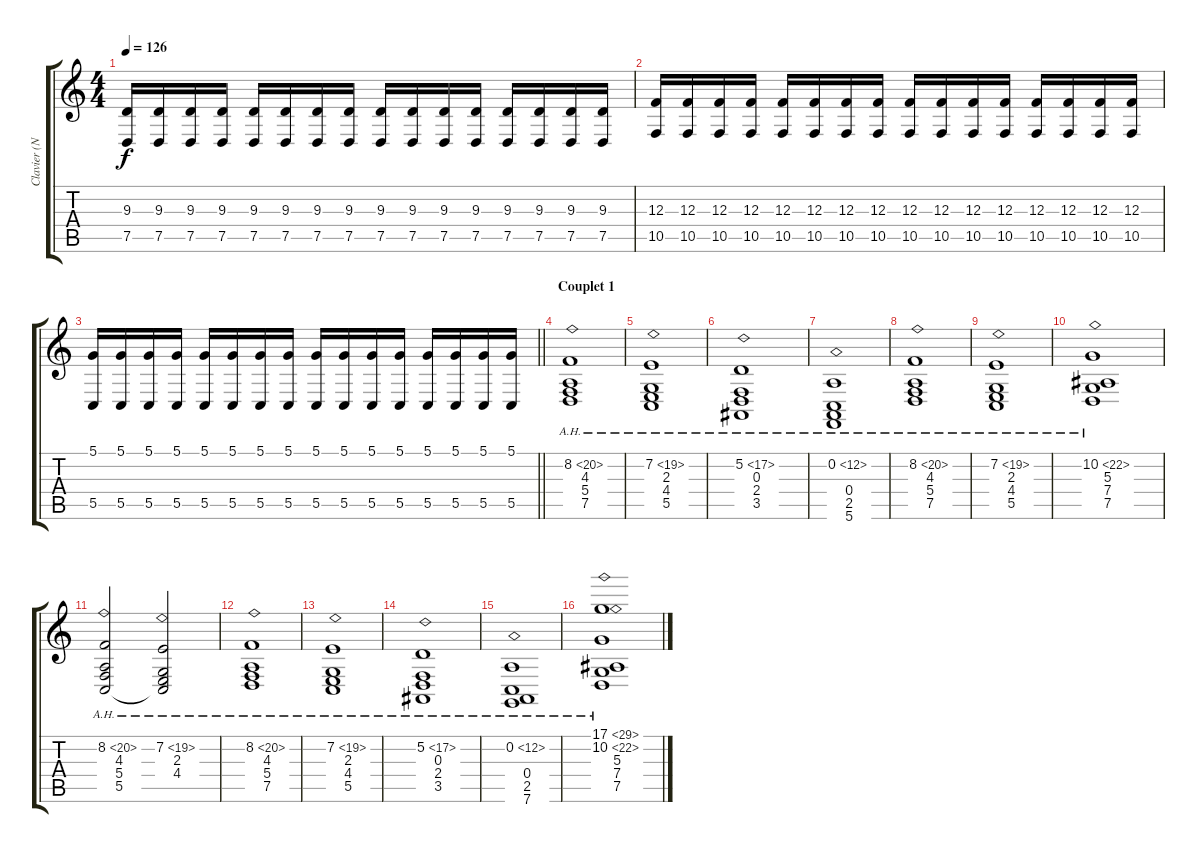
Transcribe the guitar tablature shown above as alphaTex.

\track ("Clavier (N Strings)" "Clavier (N") {instrument stringensemble1}
\staff {score tabs}
\tuning (D4 A3 F3 C3 G2 C2) {hide}
\ts (4 4)
\tempo 126
\clef g2
\ks c
(9.3 7.5).16{dy f} (9.3 7.5).16 (9.3 7.5).16 (9.3 7.5).16 (9.3 7.5).16 (9.3 7.5).16 (9.3 7.5).16 (9.3 7.5).16 (9.3 7.5).16 (9.3 7.5).16 (9.3 7.5).16 (9.3 7.5).16 (9.3 7.5).16 (9.3 7.5).16 (9.3 7.5).16 (9.3 7.5).16 |
(12.3 10.5).16 (12.3 10.5).16 (12.3 10.5).16 (12.3 10.5).16 (12.3 10.5).16 (12.3 10.5).16 (12.3 10.5).16 (12.3 10.5).16 (12.3 10.5).16 (12.3 10.5).16 (12.3 10.5).16 (12.3 10.5).16 (12.3 10.5).16 (12.3 10.5).16 (12.3 10.5).16 (12.3 10.5).16 |
\barLineRight lightlight
(5.1 5.5).16 (5.1 5.5).16 (5.1 5.5).16 (5.1 5.5).16 (5.1 5.5).16 (5.1 5.5).16 (5.1 5.5).16 (5.1 5.5).16 (5.1 5.5).16 (5.1 5.5).16 (5.1 5.5).16 (5.1 5.5).16 (5.1 5.5).16 (5.1 5.5).16 (5.1 5.5).16 (5.1 5.5).16 |
\section ("" "Couplet 1")
(8.2{ah 12} 4.3 5.4 7.5).1 |
(7.2{ah 12} 2.3 4.4 5.5).1 |
(5.2{ah 12} 0.3 2.4 3.5).1 |
(0.2{ah 12} 0.4 2.5 5.6).1 |
(8.2{ah 12} 4.3 5.4 7.5).1 |
(7.2{ah 12} 2.3 4.4 5.5).1 |
(10.2{ah 12} 5.3 7.4 7.5).1 |
(8.2{ah 12} 4.3 5.4 5.5).2 (7.2{ah 12} 2.3 4.4 5.5{t}).2 |
(8.2{ah 12} 4.3 5.4 7.5).1 |
(7.2{ah 12} 2.3 4.4 5.5).1 |
(5.2{ah 12} 0.3 2.4 3.5).1 |
(0.2{ah 12} 0.4 2.5 7.6).1 |
(17.1{ah 12} 10.2{ah 12} 5.3 7.4 7.5).1
